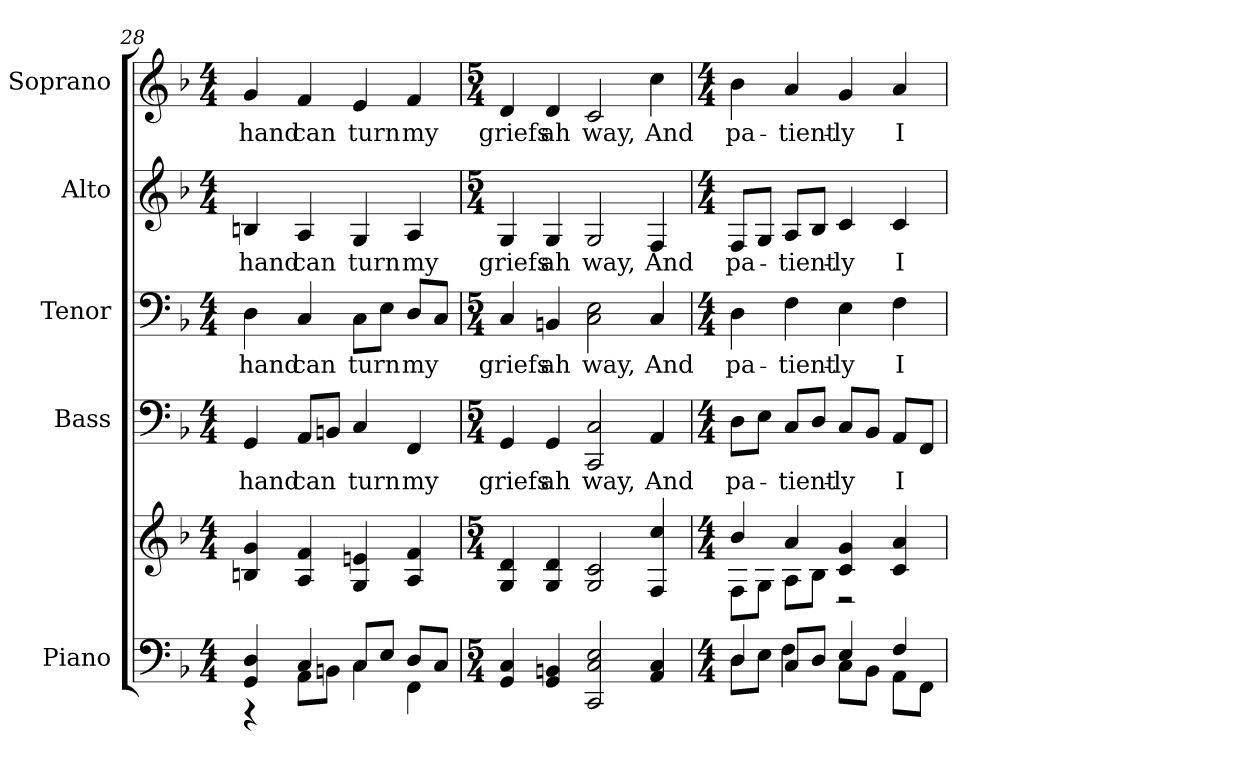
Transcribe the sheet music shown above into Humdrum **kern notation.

**kern	**kern	**kern	**text	**kern	**text	**kern	**text	**kern	**text
*part5	*part5	*part4	*part4	*part3	*part3	*part2	*part2	*part1	*part1
*staff6	*staff5	*staff4	*staff4	*staff3	*staff3	*staff2	*staff2	*staff1	*staff1
*I"Piano	*	*I"Bass	*	*I"Tenor	*	*I"Alto	*	*I"Soprano	*
*I'Pno.	*	*I'B.	*	*I'T.	*	*I'A.	*	*I'S.	*
!!LO:PB:g=z
*clefF4	*clefG2	*clefF4	*	*clefF4	*	*clefG2	*	*clefG2	*
*k[b-]	*k[b-]	*k[b-]	*	*k[b-]	*	*k[b-]	*	*k[b-]	*
*F:	*F:	*F:	*	*F:	*	*F:	*	*F:	*
*M4/4	*M4/4	*M4/4	*	*M4/4	*	*M4/4	*	*M4/4	*
=28	=28	=28	=28	=28	=28	=28	=28	=28	=28
*^	*	*	*	*	*	*	*	*	*
!	!	!	!	!LO:LY:b:color=#000000	!	!	!	!	!	!
!	!	!	!	!	!	!LO:LY:b:color=#000000	!	!	!	!
!	!	!	!	!	!	!	!	!LO:LY:b:color=#000000	!	!
!	!	!	!	!	!	!	!	!	!	!LO:LY:b:color=#000000
4GGi/ 4Di	4r	4Bni/ 4gi	4GGi/	hand	4Di\	hand	4Bni/	hand	4gi/	hand
!	!	!	!	!LO:LY:b:color=#000000	!	!	!	!	!	!
!	!	!	!	!	!	!LO:LY:b:color=#000000	!	!	!	!
!	!	!	!	!	!	!	!	!LO:LY:b:color=#000000	!	!
!	!	!	!	!	!	!	!	!	!	!LO:LY:b:color=#000000
4Ci/	8AAi\L	4Ai/ 4fi	8AAi/L	can	4Ci/	can	4Ai/	can	4fi/	can
.	8BBni\J	.	8BBni/J	.	.	.	.	.	.	.
!	!	!	!	!LO:LY:b:color=#000000	!	!	!	!	!	!
!	!	!	!	!	!	!LO:LY:b:color=#000000	!	!	!	!
!	!	!	!	!	!	!	!	!LO:LY:b:color=#000000	!	!
!	!	!	!	!	!	!	!	!	!	!LO:LY:b:color=#000000
8Ci/L	4Ci\	4Gi/ 4eni	4Ci/	turn	8Ci\L	turn	4Gi/	turn	4ei/	turn
8Ei/J	.	.	.	.	8Ei\J	.	.	.	.	.
!	!	!	!	!LO:LY:b:color=#000000	!	!	!	!	!	!
!	!	!	!	!	!	!LO:LY:b:color=#000000	!	!	!	!
!	!	!	!	!	!	!	!	!LO:LY:b:color=#000000	!	!
!	!	!	!	!	!	!	!	!	!	!LO:LY:b:color=#000000
8Di/L	4FFi\	4Ai/ 4fi	4FFi/	my	8Di/L	my	4Ai/	my	4fi/	my
8Ci/J	.	.	.	.	8Ci/J	.	.	.	.	.
*v	*v	*	*	*	*	*	*	*	*	*
=29	=29	=29	=29	=29	=29	=29	=29	=29	=29
*M5/4	*M5/4	*M5/4	*	*M5/4	*	*M5/4	*	*M5/4	*
!	!	!	!LO:LY:b:color=#000000	!	!	!	!	!	!
!	!	!	!	!	!LO:LY:b:color=#000000	!	!	!	!
!	!	!	!	!	!	!	!LO:LY:b:color=#000000	!	!
!	!	!	!	!	!	!	!	!	!LO:LY:b:color=#000000
4GGi/ 4Ci	4Gi/ 4di	4GGi/	griefs	4Ci/	griefs	4Gi/	griefs	4di/	griefs
!	!	!	!LO:LY:b:color=#000000	!	!	!	!	!	!
!	!	!	!	!	!LO:LY:b:color=#000000	!	!	!	!
!	!	!	!	!	!	!	!LO:LY:b:color=#000000	!	!
!	!	!	!	!	!	!	!	!	!LO:LY:b:color=#000000
4GGi/ 4BBni	4Gi/ 4di	4GGi/	ah	4BBni/	ah	4Gi/	ah	4di/	ah
!	!	!	!LO:LY:b:color=#000000	!	!	!	!	!	!
!	!	!	!	!	!LO:LY:b:color=#000000	!	!	!	!
!	!	!	!	!	!	!	!LO:LY:b:color=#000000	!	!
!	!	!	!	!	!	!	!	!	!LO:LY:b:color=#000000
2CCi/ 2Ci 2Ei	2Gi/ 2ci	2CCi/ 2Ci	way,	2Ci\ 2Ei	way,	2Gi/	way,	2ci/	way,
!	!	!	!LO:LY:b:color=#000000	!	!	!	!	!	!
!	!	!	!	!	!LO:LY:b:color=#000000	!	!	!	!
!	!	!	!	!	!	!	!LO:LY:b:color=#000000	!	!
!	!	!	!	!	!	!	!	!	!LO:LY:b:color=#000000
4AAi/ 4Ci	4Fi/ 4cci	4AAi/	And	4Ci/	And	4Fi/	And	4cci\	And
!!LO:PB:g=z
=30	=30	=30	=30	=30	=30	=30	=30	=30	=30
*M4/4	*M4/4	*M4/4	*	*M4/4	*	*M4/4	*	*M4/4	*
*^	*^	*	*	*	*	*	*	*	*
!	!	!	!	!	!LO:LY:b:color=#000000	!	!	!	!	!	!
!	!	!	!	!	!	!	!LO:LY:b:color=#000000	!	!	!	!
!	!	!	!	!	!	!	!	!	!LO:LY:b:color=#000000	!	!
!	!	!	!	!	!	!	!	!	!	!	!LO:LY:b:color=#000000
4Di/	8Di\L	4b-i/	8Fi\L	8Di\L	pa-	4Di\	pa-	8Fi/L	pa-	4b-i\	pa-
.	8Ei\J	.	8Gi\J	8Ei\J	.	.	.	8Gi/J	.	.	.
!	!	!	!	!	!LO:LY:b:color=#000000	!	!	!	!	!	!
!	!	!	!	!	!	!	!LO:LY:b:color=#000000	!	!	!	!
!	!	!	!	!	!	!	!	!	!LO:LY:b:color=#000000	!	!
!	!	!	!	!	!	!	!	!	!	!	!LO:LY:b:color=#000000
8Ci/L	4Fi\	4ai/	8Ai\L	8Ci/L	-tient-	4Fi\	-tient-	8Ai/L	-tient-	4ai/	-tient-
8Di/J	.	.	8B-i\J	8Di/J	.	.	.	8B-i/J	.	.	.
!	!	!	!	!	!LO:LY:b:color=#000000	!	!	!	!	!	!
!	!	!	!	!	!	!	!LO:LY:b:color=#000000	!	!	!	!
!	!	!	!	!	!	!	!	!	!LO:LY:b:color=#000000	!	!
!	!	!	!	!	!	!	!	!	!	!	!LO:LY:b:color=#000000
4Ei/	8Ci\L	4ci/ 4gi	2r	8Ci/L	-ly	4Ei\	-ly	4ci/	-ly	4gi/	-ly
.	8BB-i\J	.	.	8BB-i/J	.	.	.	.	.	.	.
!	!	!	!	!	!LO:LY:b:color=#000000	!	!	!	!	!	!
!	!	!	!	!	!	!	!LO:LY:b:color=#000000	!	!	!	!
!	!	!	!	!	!	!	!	!	!LO:LY:b:color=#000000	!	!
!	!	!	!	!	!	!	!	!	!	!	!LO:LY:b:color=#000000
4Fi/	8AAi\L	4ci/ 4ai	.	8AAi/L	I	4Fi\	I	4ci/	I	4ai/	I
.	8FFi\J	.	.	8FFi/J	.	.	.	.	.	.	.
*v	*v	*	*	*	*	*	*	*	*	*	*
*	*v	*v	*	*	*	*	*	*	*	*
=	=	=	=	=	=	=	=	=	=
*-	*-	*-	*-	*-	*-	*-	*-	*-	*-
